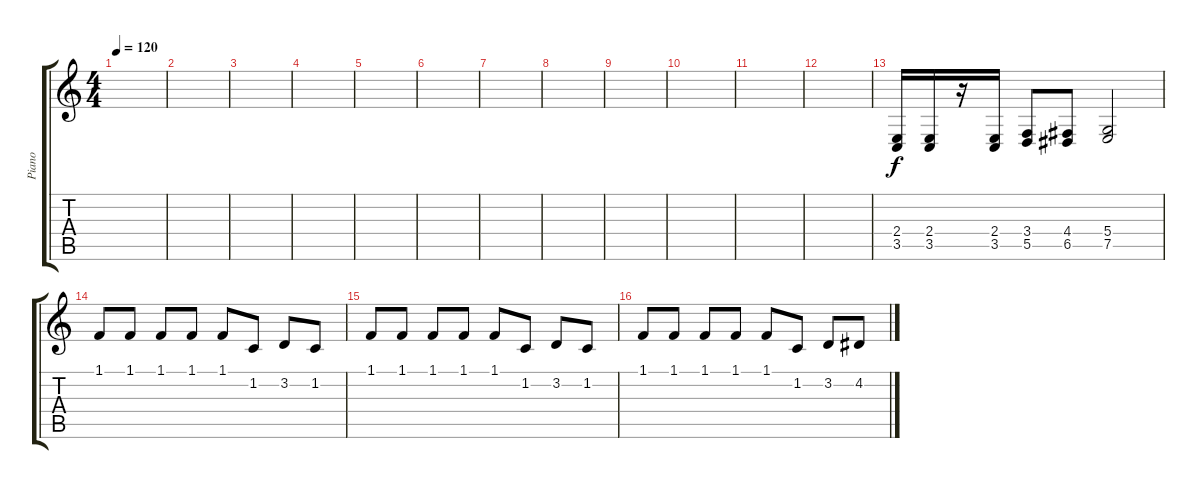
\track ("Piano" "Piano") {instrument acousticgrandpiano}
\staff {score tabs}
\tuning (E4 B3 G3 D3 A2 E2) {hide}
\ts (4 4)
\tempo 120
\clef g2
\ks c
|
|
|
|
|
|
|
|
|
|
|
|
(2.4 3.5).16 (2.4 3.5).16 r.16 (2.4 3.5).16 (3.4 5.5).8 (4.4 6.5).8 (5.4 7.5).2 |
1.1.8 1.1.8 1.1.8 1.1.8 1.1.8 1.2.8 3.2.8 1.2.8 |
1.1.8 1.1.8 1.1.8 1.1.8 1.1.8 1.2.8 3.2.8 1.2.8 |
1.1.8 1.1.8 1.1.8 1.1.8 1.1.8 1.2.8 3.2.8 4.2.8
